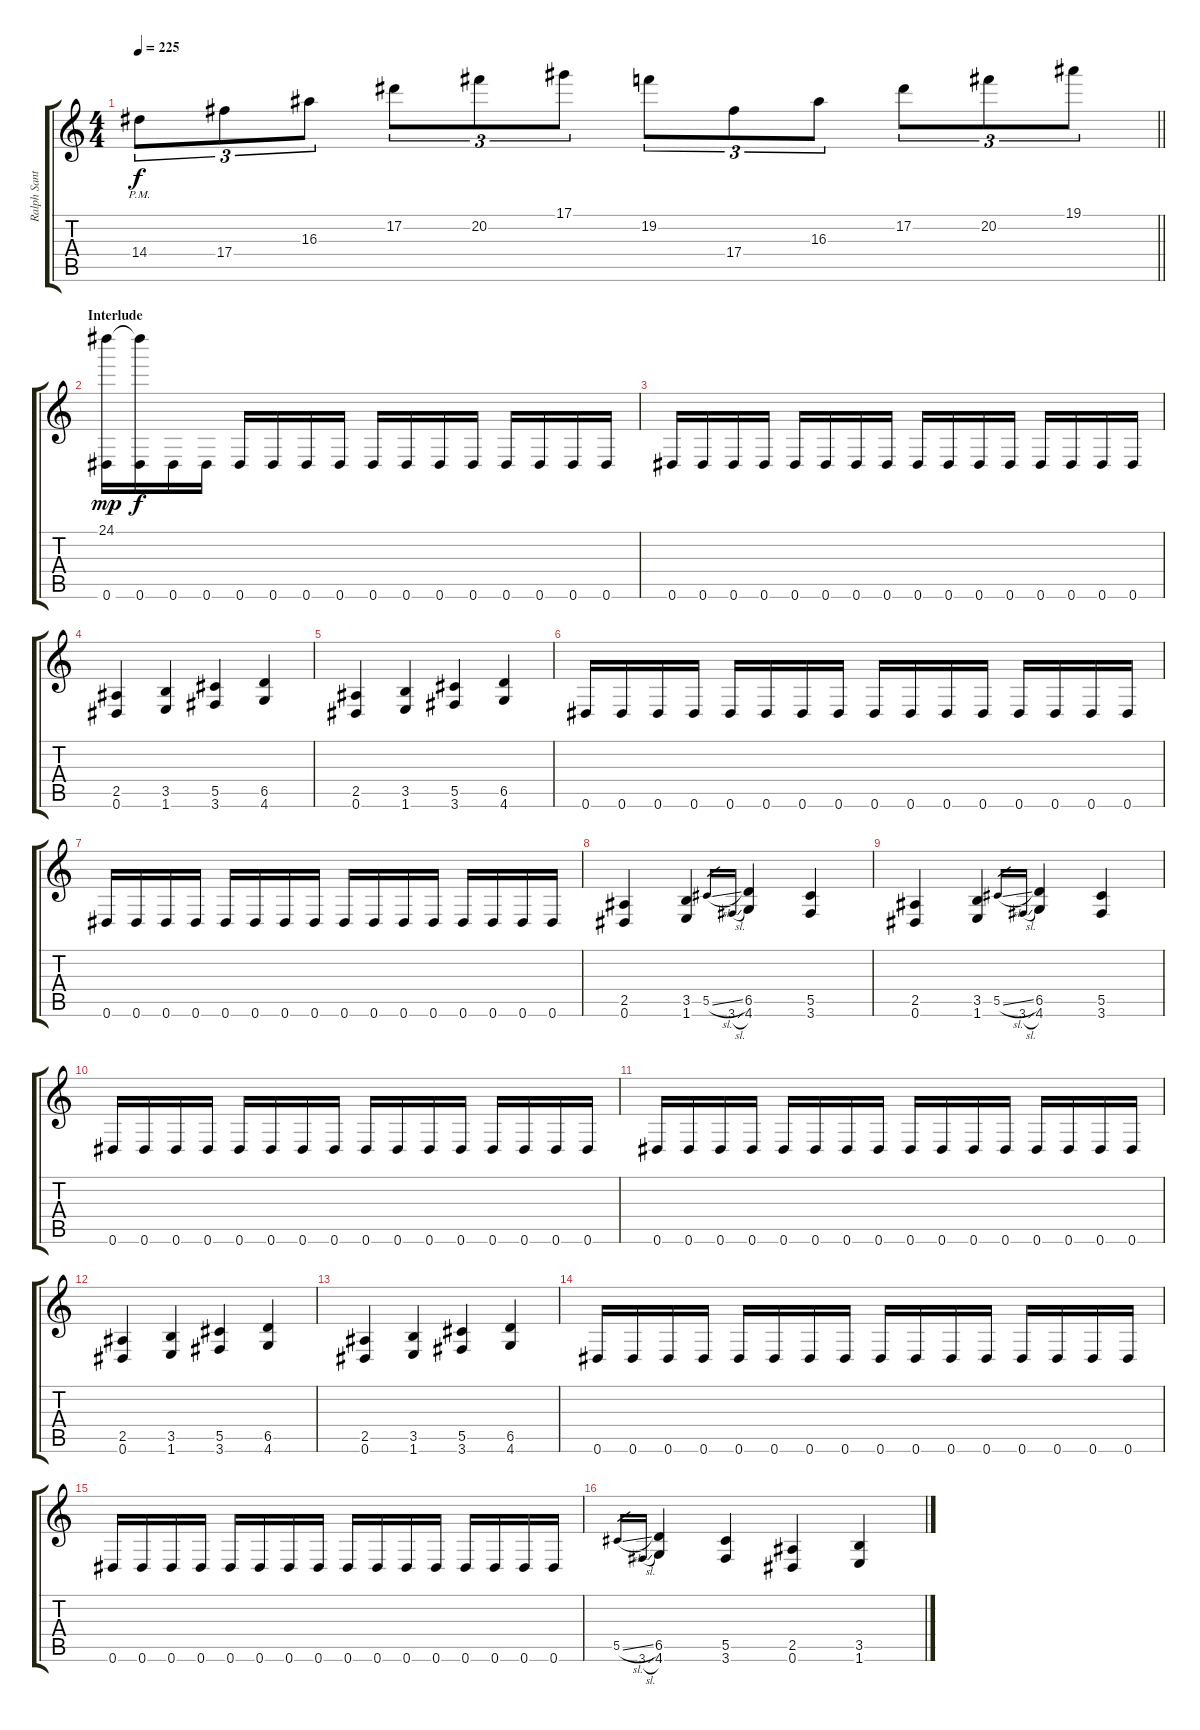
\track ("Ralph Santolla" "Ralph Sant") {instrument distortionguitar}
\staff {score tabs}
\tuning (Eb4 Bb3 Gb3 Db3 Ab2 Eb2) {hide}
\ts (4 4)
\tempo 225
\clef g2
\barLineRight lightlight
\ks c
14.4{pm}.8{tu (3 2) dy f} 17.4.8{tu (3 2)} 16.3.8{tu (3 2)} 17.2.8{tu (3 2)} 20.2.8{tu (3 2)} 17.1.8{tu (3 2)} 19.2.8{tu (3 2)} 17.4.8{tu (3 2)} 16.3.8{tu (3 2)} 17.2.8{tu (3 2)} 20.2.8{tu (3 2)} 19.1.8{tu (3 2)} |
\section ("" "Interlude")
(24.1 0.6).16{dy mp volume 14 balance 3} (24.1{t} 0.6).16{dy f} 0.6.16 0.6.16 0.6.16 0.6.16 0.6.16 0.6.16 0.6.16 0.6.16 0.6.16 0.6.16 0.6.16 0.6.16 0.6.16 0.6.16 |
0.6.16 0.6.16 0.6.16 0.6.16 0.6.16 0.6.16 0.6.16 0.6.16 0.6.16 0.6.16 0.6.16 0.6.16 0.6.16 0.6.16 0.6.16 0.6.16 |
(2.5 0.6).4 (3.5 1.6).4 (5.5 3.6).4 (6.5 4.6).4 |
(2.5 0.6).4 (3.5 1.6).4 (5.5 3.6).4 (6.5 4.6).4 |
0.6.16 0.6.16 0.6.16 0.6.16 0.6.16 0.6.16 0.6.16 0.6.16 0.6.16 0.6.16 0.6.16 0.6.16 0.6.16 0.6.16 0.6.16 0.6.16 |
0.6.16 0.6.16 0.6.16 0.6.16 0.6.16 0.6.16 0.6.16 0.6.16 0.6.16 0.6.16 0.6.16 0.6.16 0.6.16 0.6.16 0.6.16 0.6.16 |
(2.5 0.6).4 (3.5 1.6).4 5.5{sl}.16{gr} 3.6{sl}.16{gr} (6.5 4.6).4 (5.5 3.6).4 |
(2.5 0.6).4 (3.5 1.6).4 5.5{sl}.16{gr} 3.6{sl}.16{gr} (6.5 4.6).4 (5.5 3.6).4 |
0.6.16 0.6.16 0.6.16 0.6.16 0.6.16 0.6.16 0.6.16 0.6.16 0.6.16 0.6.16 0.6.16 0.6.16 0.6.16 0.6.16 0.6.16 0.6.16 |
0.6.16 0.6.16 0.6.16 0.6.16 0.6.16 0.6.16 0.6.16 0.6.16 0.6.16 0.6.16 0.6.16 0.6.16 0.6.16 0.6.16 0.6.16 0.6.16 |
(2.5 0.6).4 (3.5 1.6).4 (5.5 3.6).4 (6.5 4.6).4 |
(2.5 0.6).4 (3.5 1.6).4 (5.5 3.6).4 (6.5 4.6).4 |
0.6.16 0.6.16 0.6.16 0.6.16 0.6.16 0.6.16 0.6.16 0.6.16 0.6.16 0.6.16 0.6.16 0.6.16 0.6.16 0.6.16 0.6.16 0.6.16 |
0.6.16 0.6.16 0.6.16 0.6.16 0.6.16 0.6.16 0.6.16 0.6.16 0.6.16 0.6.16 0.6.16 0.6.16 0.6.16 0.6.16 0.6.16 0.6.16 |
5.5{sl}.16{gr} 3.6{sl}.16{gr} (6.5 4.6).4 (5.5 3.6).4 (2.5 0.6).4 (3.5 1.6).4
